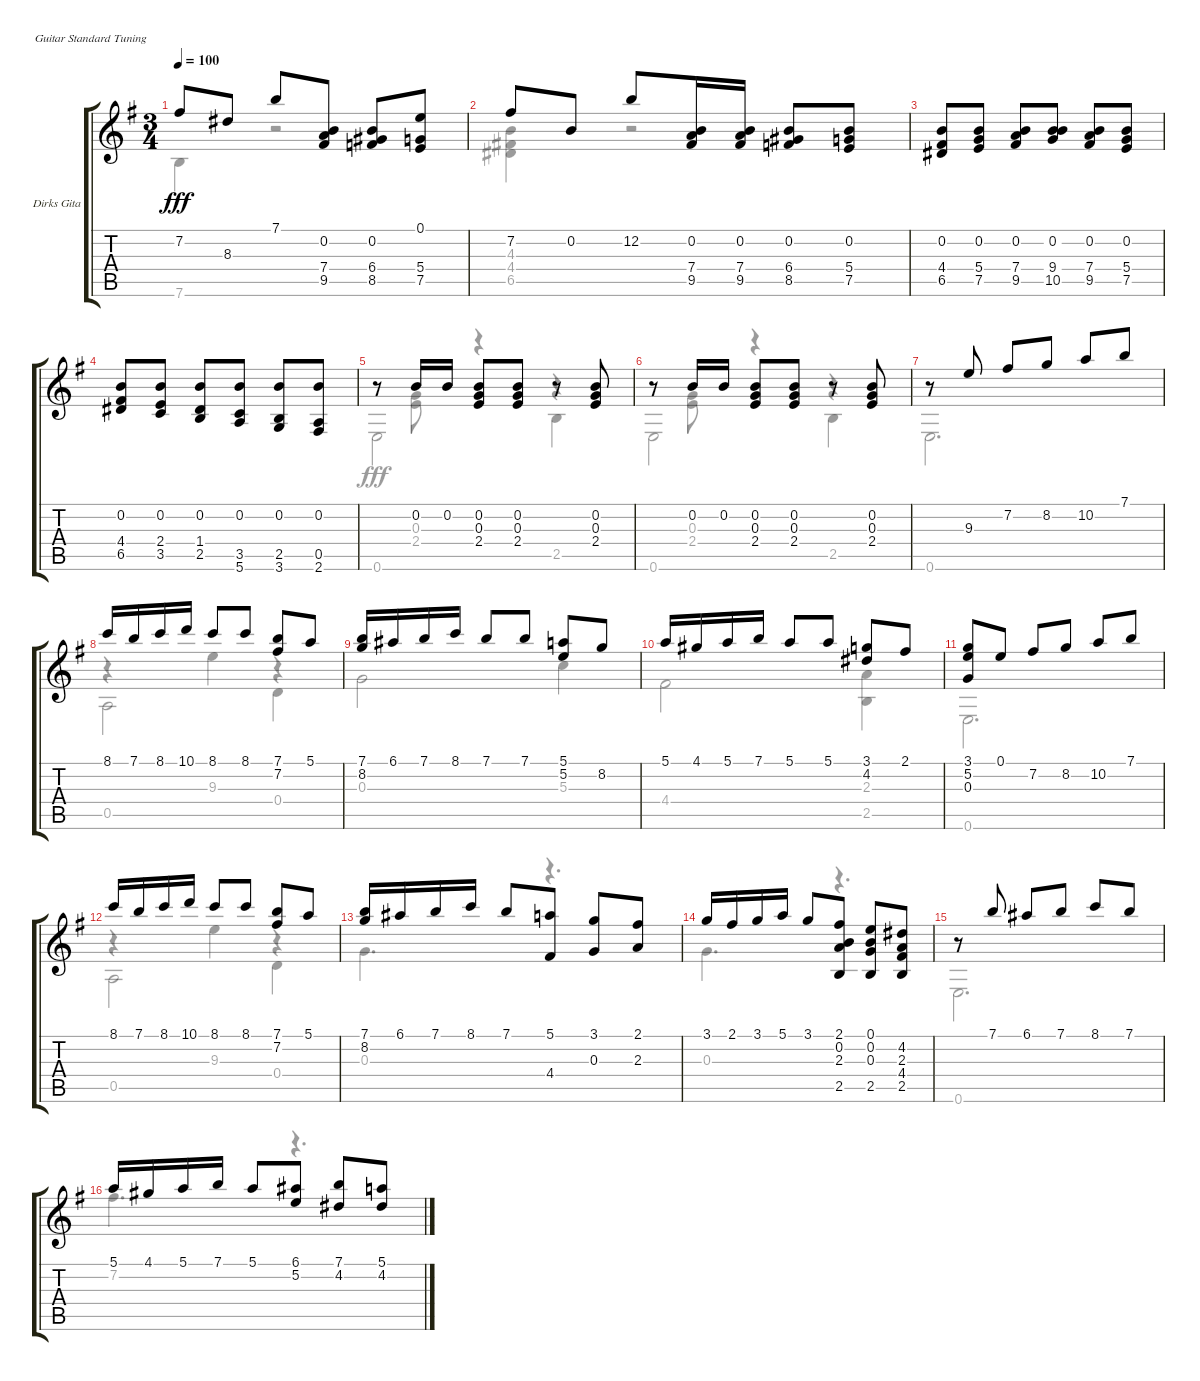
\bracketExtendMode groupsimilarinstruments
\firstSystemTrackNameOrientation horizontal
\otherSystemsTrackNameOrientation horizontal
\track ("Dirks Gitarre" "Dirks Gita") {instrument acousticguitarnylon}
\staff {score tabs}
\tuning (E4 B3 G3 D3 A2 E2)
\voice
\ts (3 4)
\tempo 100
\clef g2
\ks g
7.2.8{dy fff} 8.3.8 7.1.8 (0.2 7.4 9.5).8 (0.2 6.4 8.5).8 (0.1 5.4 7.5).8 |
7.2.8 0.2.8 12.2.8 (0.2 7.4 9.5).16 (0.2 7.4 9.5).16 (0.2 6.4 8.5).8 (0.2 5.4 7.5).8 |
(0.2 4.4 6.5).8 (0.2 5.4 7.5).8 (0.2 7.4 9.5).8 (0.2 9.4 10.5).8 (0.2 7.4 9.5).8 (0.2 5.4 7.5).8 |
(0.2 4.4 6.5).8 (0.2 2.4 3.5).8 (0.2 1.4 2.5).8 (0.2 3.5 5.6).8 (0.2 2.5 3.6).8 (0.2 0.5 2.6).8 |
r.8 0.2.16 0.2.16 (0.2 0.3 2.4).8 (0.2 0.3 2.4).8 r.8 (0.2 0.3 2.4).8 |
r.8 0.2.16 0.2.16 (0.2 0.3 2.4).8 (0.2 0.3 2.4).8 r.8 (0.2 0.3 2.4).8 |
r.8 9.3.8 7.2.8 8.2.8 10.2.8 7.1.8 |
8.1.16 7.1.16 8.1.16 10.1.16 8.1.8 8.1.8 (7.1 7.2).8 5.1.8 |
(7.1 8.2).16 6.1.16 7.1.16 8.1.16 7.1.8 7.1.8 (5.1 5.2).8 8.2.8 |
5.1.16 4.1.16 5.1.16 7.1.16 5.1.8 5.1.8 (3.1 4.2).8 2.1.8 |
(3.1 5.2 0.3).8 0.1.8 7.2.8 8.2.8 10.2.8 7.1.8 |
8.1.16 7.1.16 8.1.16 10.1.16 8.1.8 8.1.8 (7.1 7.2).8 5.1.8 |
(7.1 8.2).16 6.1.16 7.1.16 8.1.16 7.1.8 (5.1 4.4).8 (3.1 0.3).8 (2.1 2.3).8 |
3.1.16 2.1.16 3.1.16 5.1.16 3.1.8 (2.1 0.2 2.3 2.5).8 (0.1 0.2 0.3 2.5).8 (4.2 2.3 4.4 2.5).8 |
r.8 7.1.8 6.1.8 7.1.8 8.1.8 7.1.8 |
5.1.16 4.1.16 5.1.16 7.1.16 5.1.8 (6.1 5.2).8 (7.1 4.2).8 (5.1 4.2).8
\voice
\clef g2
\ottava regular
\simile none
\ks g
7.6.4{dy fff} r.2 |
(4.3 4.4 6.5).4 r.2 |
|
|
r.8 (0.3 2.4).8 r.4 2.5.4 |
r.8 (0.3 2.4).8 r.4 2.5.4 |
0.6.2{d} |
r.4 9.3.4 0.4.4 |
0.3.2 5.3.4 |
4.4.2 (2.3 2.5).4 |
0.6.2{d} |
r.4 9.3.4 0.4.4 |
0.3.4{d} r.4{d} |
0.3.4{d} r.4{d} |
0.6.2{d} |
7.2.4{d} r.4{d}
\voice
\clef g2
\ottava regular
\simile none
\ks g
|
|
|
|
0.6.2 r.4 |
0.6.2 r.4 |
|
0.5.2 r.4 |
|
|
|
0.5.2 r.4 |
|
|
|
